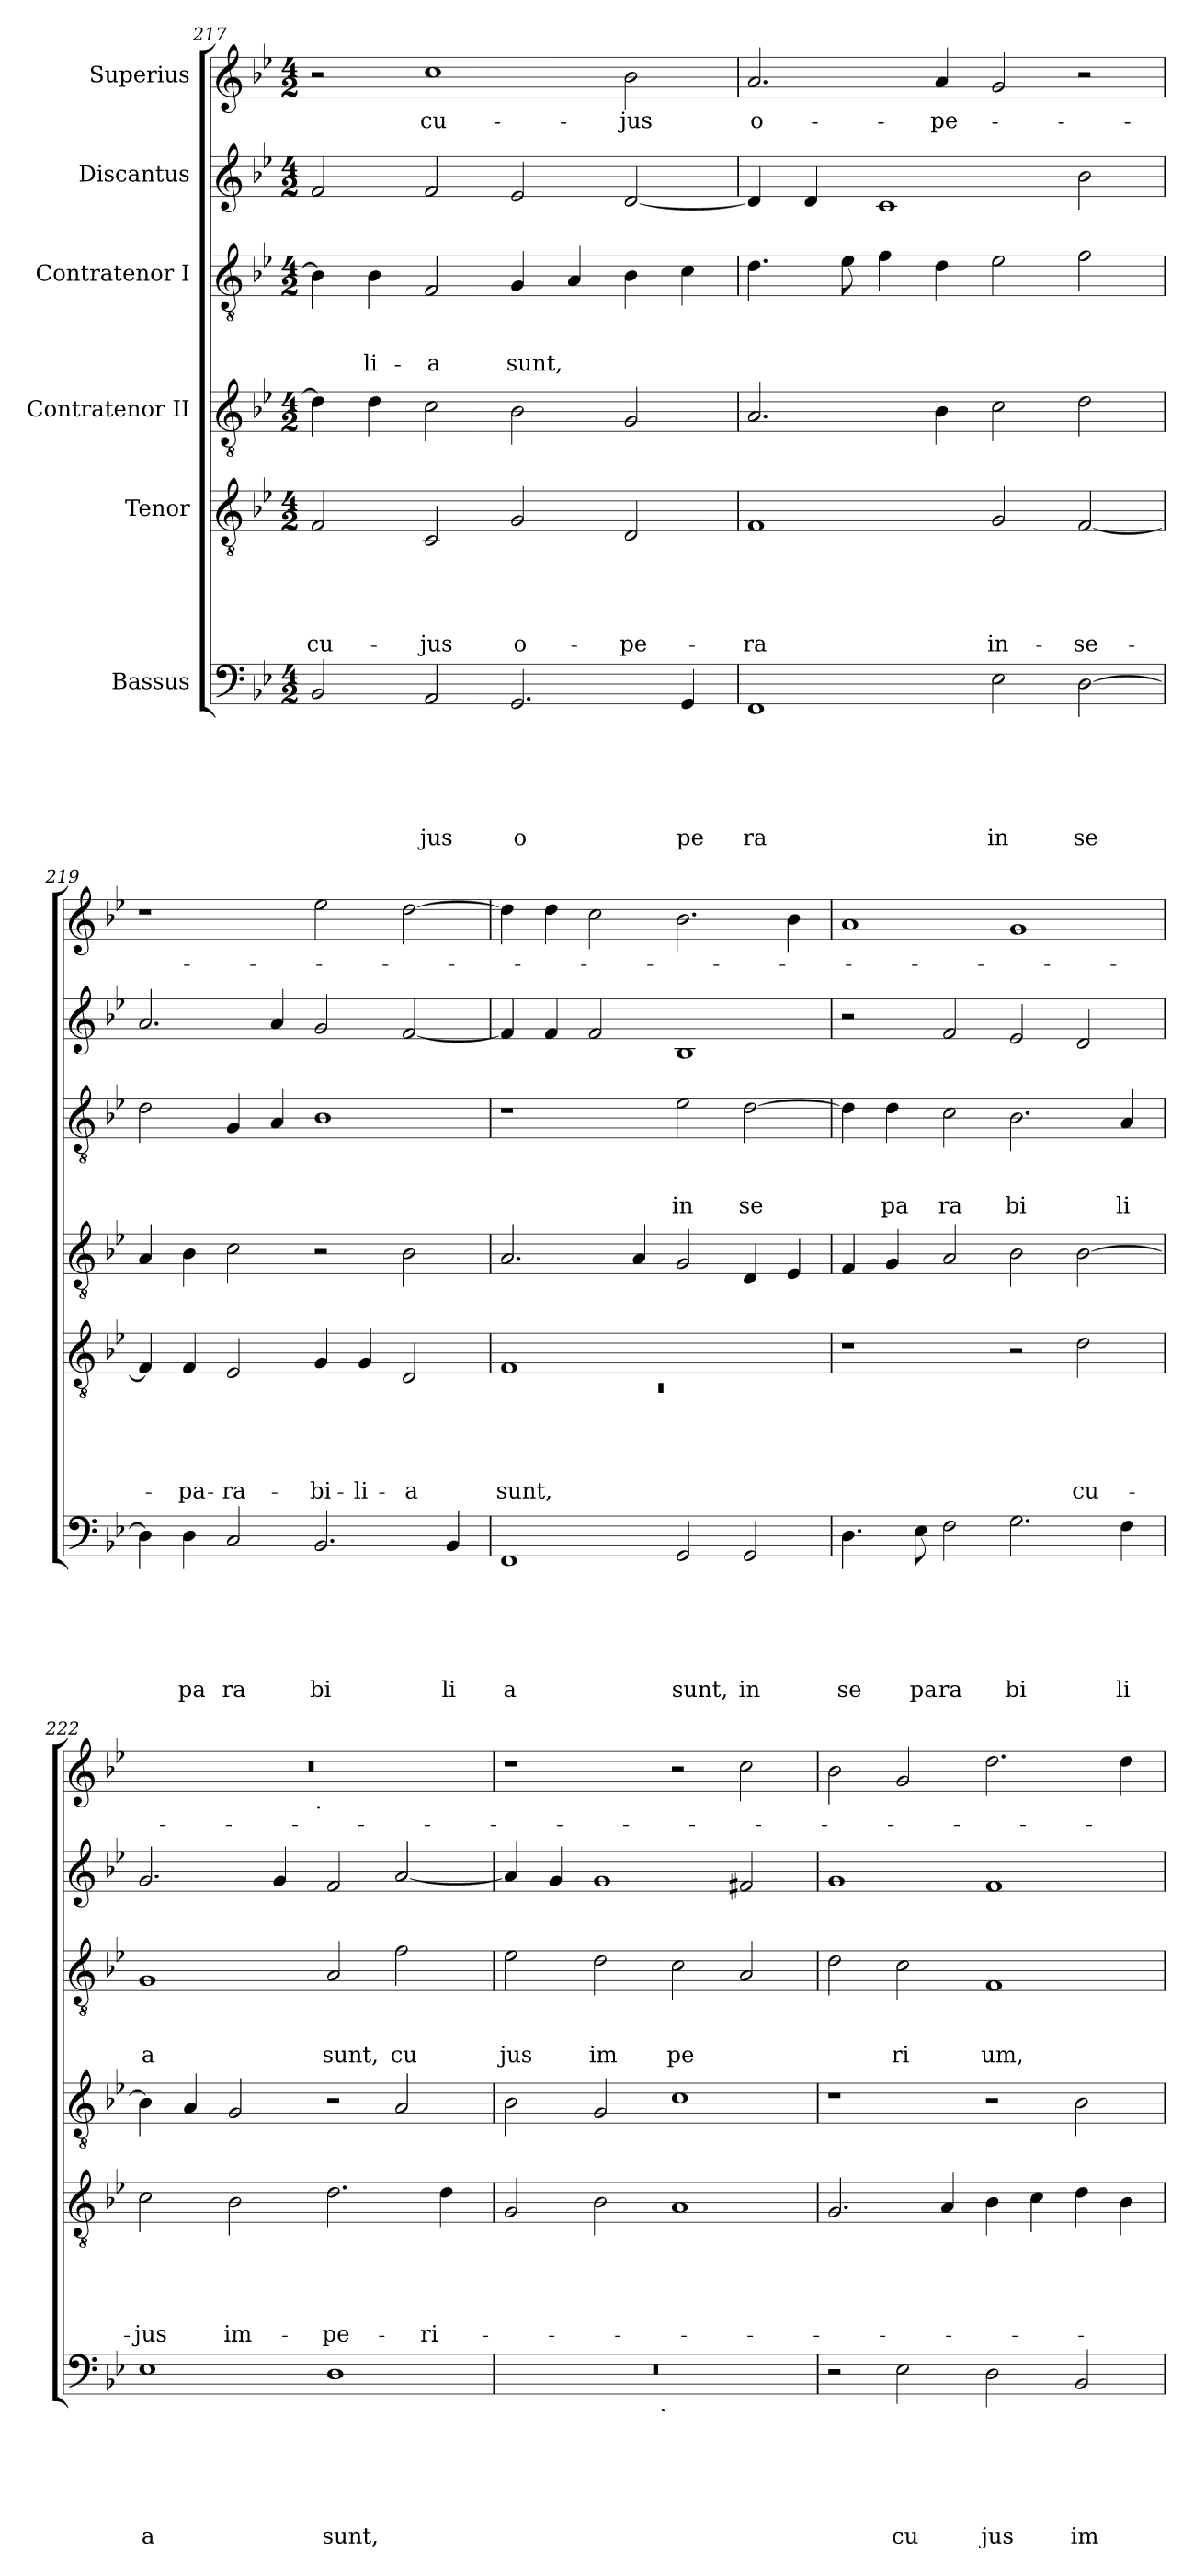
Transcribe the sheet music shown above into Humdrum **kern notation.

**kern	**text	**text	**text	**text	**text	**text	**kern	**text	**text	**text	**text	**text	**kern	**kern	**text	**text	**text	**kern	**kern	**text
*part6	*part6	*part6	*part6	*part6	*part6	*part6	*part5	*part5	*part5	*part5	*part5	*part5	*part4	*part3	*part3	*part3	*part3	*part2	*part1	*part1
*staff6	*staff6	*staff6	*staff6	*staff6	*staff6	*staff6	*staff5	*staff5	*staff5	*staff5	*staff5	*staff5	*staff4	*staff3	*staff3	*staff3	*staff3	*staff2	*staff1	*staff1
*I"Bassus	*	*	*	*	*	*	*I"Tenor	*	*	*	*	*	*I"Contratenor II	*I"Contratenor I	*	*	*	*I"Discantus	*I"Superius	*
*clefF4	*	*	*	*	*	*	*clefGv2	*	*	*	*	*	*clefGv2	*clefGv2	*	*	*	*clefG2	*clefG2	*
*k[b-e-]	*	*	*	*	*	*	*k[b-e-]	*	*	*	*	*	*k[b-e-]	*k[b-e-]	*	*	*	*k[b-e-]	*k[b-e-]	*
*B-:	*	*	*	*	*	*	*B-:	*	*	*	*	*	*B-:	*B-:	*	*	*	*B-:	*B-:	*
*M4/2	*	*	*	*	*	*	*M4/2	*	*	*	*	*	*M4/2	*M4/2	*	*	*	*M4/2	*M4/2	*
=217	=217	=217	=217	=217	=217	=217	=217	=217	=217	=217	=217	=217	=217	=217	=217	=217	=217	=217	=217	=217
!	!	!	!	!	!	!	!	!	!	!	!	!LO:LY:b	!	!	!	!	!	!	!	!
2BB-/	.	.	.	.	.	.	2F/	.	.	.	.	cu-	4d\]	4B-\]	.	.	.	2f/	2r	.
!	!	!	!	!	!	!	!	!	!	!	!	!	!	!	!	!	!LO:LY:b	!	!	!
.	.	.	.	.	.	.	.	.	.	.	.	.	4d\	4B-\	.	.	-li-	.	.	.
!	!	!	!	!	!	!LO:LY:b	!	!	!	!	!	!LO:LY:b	!	!	!	!	!LO:LY:b	!	!	!LO:LY:b
2AA/	.	.	.	.	.	jus	2C/	.	.	.	.	-jus	2c\	2F/	.	.	-a	2f/	1cc	cu-
!	!	!	!	!	!	!LO:LY:b	!	!	!	!	!	!LO:LY:b	!	!	!	!	!LO:LY:b	!	!	!
2.GG/	.	.	.	.	.	o	2G/	.	.	.	.	o-	2B-\	4G/	.	.	sunt,	2e-/	.	.
.	.	.	.	.	.	.	.	.	.	.	.	.	.	4A/	.	.	.	.	.	.
!	!	!	!	!	!	!	!	!	!	!	!	!LO:LY:b	!	!	!	!	!	!	!	!LO:LY:b
.	.	.	.	.	.	.	2D/	.	.	.	.	-pe-	2G/	4B-\	.	.	.	[<2d/	2b-\	-jus
!	!	!	!	!	!	!LO:LY:b	!	!	!	!	!	!	!	!	!	!	!	!	!	!
4GG/	.	.	.	.	.	pe	.	.	.	.	.	.	.	4c\	.	.	.	.	.	.
=218	=218	=218	=218	=218	=218	=218	=218	=218	=218	=218	=218	=218	=218	=218	=218	=218	=218	=218	=218	=218
!	!	!	!	!	!	!LO:LY:b	!	!	!	!	!	!LO:LY:b	!	!	!	!	!	!	!	!LO:LY:b
1FF	.	.	.	.	.	ra	1F	.	.	.	.	-ra	2.A/	4.d\	.	.	.	4d/]	2.a/	o-
.	.	.	.	.	.	.	.	.	.	.	.	.	.	.	.	.	.	4d/	.	.
.	.	.	.	.	.	.	.	.	.	.	.	.	.	8e-\	.	.	.	.	.	.
.	.	.	.	.	.	.	.	.	.	.	.	.	.	4f\	.	.	.	1c	.	.
!	!	!	!	!	!	!	!	!	!	!	!	!	!	!	!	!	!	!	!	!LO:LY:b
.	.	.	.	.	.	.	.	.	.	.	.	.	4B-\	4d\	.	.	.	.	4a/	-pe-
!	!	!	!	!	!	!LO:LY:b	!	!	!	!	!	!LO:LY:b	!	!	!	!	!	!	!	!
2E-\	.	.	.	.	.	in	2G/	.	.	.	.	in-	2c\	2e-\	.	.	.	.	2g/	.
!	!	!	!	!	!	!LO:LY:b	!	!	!	!	!	!LO:LY:b	!	!	!	!	!	!	!	!
[>2D\	.	.	.	.	.	se	[>2F/	.	.	.	.	-se-	2d\	2f\	.	.	.	2b-\	2r	.
!!LO:PB:g=z
=219	=219	=219	=219	=219	=219	=219	=219	=219	=219	=219	=219	=219	=219	=219	=219	=219	=219	=219	=219	=219
4D\]	.	.	.	.	.	.	4F/]	.	.	.	.	.	4A/	2d\	.	.	.	2.a/	1r	.
!	!	!	!	!	!	!LO:LY:b	!	!	!	!	!	!LO:LY:b	!	!	!	!	!	!	!	!
4D\	.	.	.	.	.	pa	4F/	.	.	.	.	-pa-	4B-\	.	.	.	.	.	.	.
!	!	!	!	!	!	!LO:LY:b	!	!	!	!	!	!LO:LY:b	!	!	!	!	!	!	!	!
2C/	.	.	.	.	.	ra	2E-/	.	.	.	.	-ra-	2c\	4G/	.	.	.	.	.	.
.	.	.	.	.	.	.	.	.	.	.	.	.	.	4A/	.	.	.	4a/	.	.
!	!	!	!	!	!	!LO:LY:b	!	!	!	!	!	!LO:LY:b	!	!	!	!	!	!	!	!
2.BB-/	.	.	.	.	.	bi	4G/	.	.	.	.	-bi-	2r	1B-	.	.	.	2g/	2ee-\	.
!	!	!	!	!	!	!	!	!	!	!	!	!LO:LY:b	!	!	!	!	!	!	!	!
.	.	.	.	.	.	.	4G/	.	.	.	.	-li-	.	.	.	.	.	.	.	.
!	!	!	!	!	!	!	!	!	!	!	!	!LO:LY:b	!	!	!	!	!	!	!	!
.	.	.	.	.	.	.	2D/	.	.	.	.	-a	2B-\	.	.	.	.	[<2f/	[>2dd\	.
!	!	!	!	!	!	!LO:LY:b	!	!	!	!	!	!	!	!	!	!	!	!	!	!
4BB-/	.	.	.	.	.	li	.	.	.	.	.	.	.	.	.	.	.	.	.	.
=220	=220	=220	=220	=220	=220	=220	=220	=220	=220	=220	=220	=220	=220	=220	=220	=220	=220	=220	=220	=220
*	*	*	*	*	*	*	*^	*	*	*	*	*	*	*	*	*	*	*	*	*
!	!	!	!	!	!	!LO:LY:b	!	!LO:N:vis=1	!	!	!	!	!LO:LY:b	!	!	!	!	!	!	!	!
1FF	.	.	.	.	.	a	1F	0rC	.	.	.	.	sunt,	2.A/	1r	.	.	.	4f/]	4dd\]	.
.	.	.	.	.	.	.	.	.	.	.	.	.	.	.	.	.	.	.	4f/	4dd\	.
.	.	.	.	.	.	.	.	.	.	.	.	.	.	.	.	.	.	.	2f/	2cc\	.
.	.	.	.	.	.	.	.	.	.	.	.	.	.	4A/	.	.	.	.	.	.	.
!	!	!	!	!	!	!LO:LY:b	!	!	!	!	!	!	!	!	!	!	!	!LO:LY:b	!	!	!
2GG/	.	.	.	.	.	sunt,	1ryy	.	.	.	.	.	.	2G/	2e-\	.	.	in	1B-	2.b-\	.
!	!	!	!	!	!	!LO:LY:b	!	!	!	!	!	!	!	!	!	!	!	!LO:LY:b	!	!	!
2GG/	.	.	.	.	.	in	.	.	.	.	.	.	.	4D/	[>2d\	.	.	se	.	.	.
.	.	.	.	.	.	.	.	.	.	.	.	.	.	4E-/	.	.	.	.	.	4b-\	.
*	*	*	*	*	*	*	*v	*v	*	*	*	*	*	*	*	*	*	*	*	*	*
=221	=221	=221	=221	=221	=221	=221	=221	=221	=221	=221	=221	=221	=221	=221	=221	=221	=221	=221	=221	=221
!	!	!	!	!	!	!LO:LY:b	!	!	!	!	!	!	!	!	!	!	!	!	!	!
4.D\	.	.	.	.	.	se	1r	.	.	.	.	.	4F/	4d\]	.	.	.	2r	1a	.
!	!	!	!	!	!	!	!	!	!	!	!	!	!	!	!	!	!LO:LY:b	!	!	!
.	.	.	.	.	.	.	.	.	.	.	.	.	4G/	4d\	.	.	pa	.	.	.
!	!	!	!	!	!	!LO:LY:b	!	!	!	!	!	!	!	!	!	!	!	!	!	!
8E-\	.	.	.	.	.	pa	.	.	.	.	.	.	.	.	.	.	.	.	.	.
!	!	!	!	!	!	!LO:LY:b	!	!	!	!	!	!	!	!	!	!	!LO:LY:b	!	!	!
2F\	.	.	.	.	.	ra	.	.	.	.	.	.	2A/	2c\	.	.	ra	2f/	.	.
!	!	!	!	!	!	!LO:LY:b	!	!	!	!	!	!	!	!	!	!	!LO:LY:b	!	!	!
2.G\	.	.	.	.	.	bi	2r	.	.	.	.	.	2B-\	2.B-\	.	.	bi	2e-/	1g	.
!	!	!	!	!	!	!	!	!	!	!	!	!LO:LY:b	!	!	!	!	!	!	!	!
.	.	.	.	.	.	.	2d\	.	.	.	.	cu-	[>2B-\	.	.	.	.	2d/	.	.
!	!	!	!	!	!	!LO:LY:b	!	!	!	!	!	!	!	!	!	!	!LO:LY:b	!	!	!
4F\	.	.	.	.	.	li	.	.	.	.	.	.	.	4A/	.	.	li	.	.	.
=222	=222	=222	=222	=222	=222	=222	=222	=222	=222	=222	=222	=222	=222	=222	=222	=222	=222	=222	=222	=222
!	!	!	!	!	!	!LO:LY:b	!	!	!	!	!	!LO:LY:b	!	!	!	!	!LO:LY:b	!	!	!
*	*	*	*	*	*	*	*	*	*	*	*	*	*	*	*	*	*	*	*^	*
1E-	.	.	.	.	.	a	2c\	.	.	.	.	-jus	4B-\]	1G	.	.	a	2.g/	0r	2ryy	.
.	.	.	.	.	.	.	.	.	.	.	.	.	4A/	.	.	.	.	.	.	.	.
!	!	!	!	!	!	!	!	!	!	!	!	!LO:LY:b	!	!	!	!	!	!	!	!	!
.	.	.	.	.	.	.	2B-\	.	.	.	.	im-	2G/	.	.	.	.	.	.	4...ryy	.
.	.	.	.	.	.	.	.	.	.	.	.	.	.	.	.	.	.	4g/	.	.	.
!	!	!	!	!	!	!	!	!	!	!	!	!	!	!	!	!	!	!	!	!LO:TX:b:t=.	!
.	.	.	.	.	.	.	.	.	.	.	.	.	.	.	.	.	.	.	.	1ryy	.
!	!	!	!	!	!	!LO:LY:b	!	!	!	!	!	!LO:LY:b	!	!	!	!	!LO:LY:b	!	!	!	!
1D	.	.	.	.	.	sunt,	2.d\	.	.	.	.	-pe-	2r	2A/	.	.	sunt,	2f/	.	.	.
!	!	!	!	!	!	!	!	!	!	!	!	!	!	!	!	!	!LO:LY:b	!	!	!	!
.	.	.	.	.	.	.	.	.	.	.	.	.	2A/	2f\	.	.	cu	[<2a/	.	.	.
!	!	!	!	!	!	!	!	!	!	!	!	!LO:LY:b	!	!	!	!	!	!	!	!	!
.	.	.	.	.	.	.	4d\	.	.	.	.	-ri-	.	.	.	.	.	.	.	.	.
.	.	.	.	.	.	.	.	.	.	.	.	.	.	.	.	.	.	.	.	32ryy	.
=223	=223	=223	=223	=223	=223	=223	=223	=223	=223	=223	=223	=223	=223	=223	=223	=223	=223	=223	=223	=223	=223
!	!	!	!	!	!	!	!	!	!	!	!	!	!	!	!	!	!LO:LY:b	!	!	!	!
*^	*	*	*	*	*	*	*	*	*	*	*	*	*	*	*	*	*	*	*v	*v	*
0r	2ryy	.	.	.	.	.	.	2G/	.	.	.	.	.	2B-\	2e-\	.	.	jus	4a/]	1r	.
.	.	.	.	.	.	.	.	.	.	.	.	.	.	.	.	.	.	.	4g/	.	.
!	!	!	!	!	!	!	!	!	!	!	!	!	!	!	!	!	!	!LO:LY:b	!	!	!
.	4...ryy	.	.	.	.	.	.	2B-\	.	.	.	.	.	2G/	2d\	.	.	im	1g	.	.
!	!LO:TX:b:t=.	!	!	!	!	!	!	!	!	!	!	!	!	!	!	!	!	!	!	!	!
.	1ryy	.	.	.	.	.	.	.	.	.	.	.	.	.	.	.	.	.	.	.	.
!	!	!	!	!	!	!	!	!	!	!	!	!	!	!	!	!	!	!LO:LY:b	!	!	!
.	.	.	.	.	.	.	.	1A	.	.	.	.	.	1c	2c\	.	.	pe	.	2r	.
.	.	.	.	.	.	.	.	.	.	.	.	.	.	.	2A/	.	.	.	2f#X/	2cc\	.
.	32ryy	.	.	.	.	.	.	.	.	.	.	.	.	.	.	.	.	.	.	.	.
*v	*v	*	*	*	*	*	*	*	*	*	*	*	*	*	*	*	*	*	*	*	*
=224	=224	=224	=224	=224	=224	=224	=224	=224	=224	=224	=224	=224	=224	=224	=224	=224	=224	=224	=224	=224
2r	.	.	.	.	.	.	2.G/	.	.	.	.	.	1r	2d\	.	.	.	1g	2b-\	.
!	!	!	!	!	!	!LO:LY:b	!	!	!	!	!	!	!	!	!	!	!LO:LY:b	!	!	!
2E-\	.	.	.	.	.	cu	.	.	.	.	.	.	.	2c\	.	.	ri	.	2g/	.
.	.	.	.	.	.	.	4A/	.	.	.	.	.	.	.	.	.	.	.	.	.
!	!	!	!	!	!	!LO:LY:b	!	!	!	!	!	!	!	!	!	!	!LO:LY:b	!	!	!
2D\	.	.	.	.	.	jus	4B-\	.	.	.	.	.	2r	1F	.	.	um,	1f	2.dd\	.
.	.	.	.	.	.	.	4c\	.	.	.	.	.	.	.	.	.	.	.	.	.
!	!	!	!	!	!	!LO:LY:b	!	!	!	!	!	!	!	!	!	!	!	!	!	!
2BB-/	.	.	.	.	.	im	4d\	.	.	.	.	.	2B-\	.	.	.	.	.	.	.
.	.	.	.	.	.	.	4B-\	.	.	.	.	.	.	.	.	.	.	.	4dd\	.
=	=	=	=	=	=	=	=	=	=	=	=	=	=	=	=	=	=	=	=	=
*-	*-	*-	*-	*-	*-	*-	*-	*-	*-	*-	*-	*-	*-	*-	*-	*-	*-	*-	*-	*-
